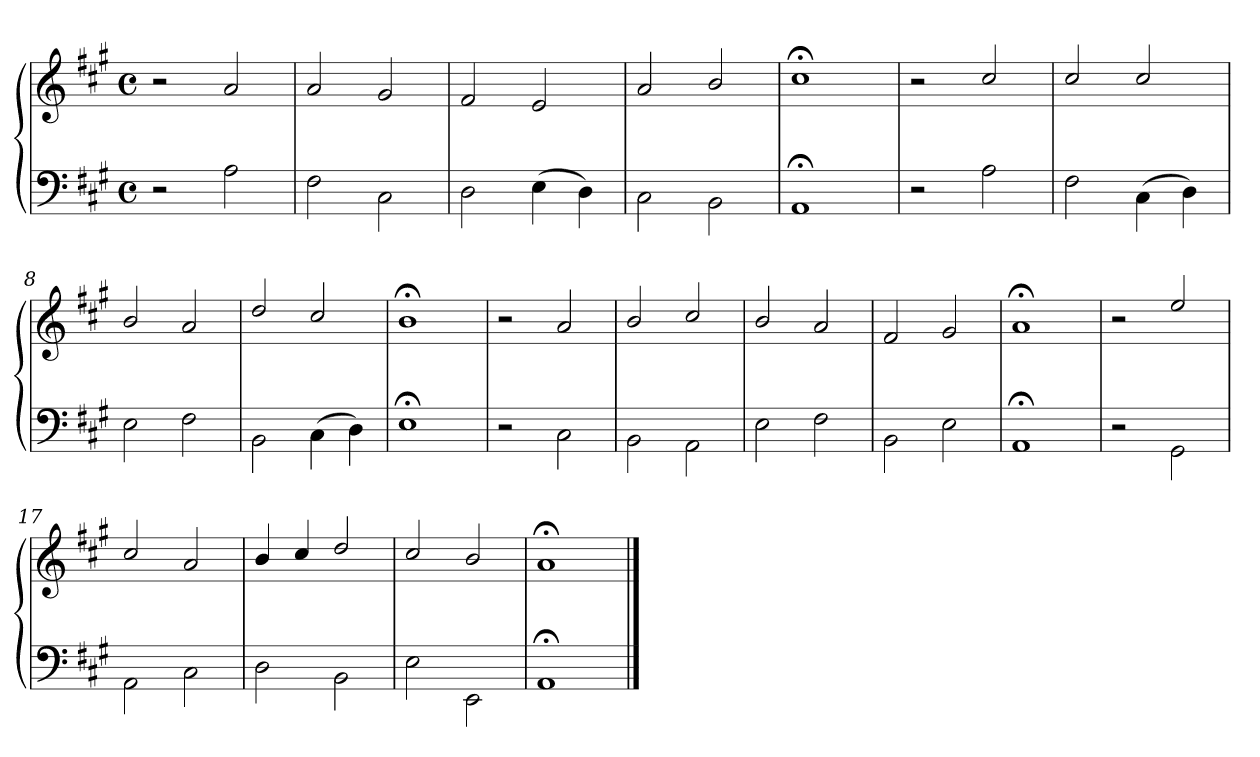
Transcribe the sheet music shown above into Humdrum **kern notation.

**kern	**kern
*part1	*part1
*staff2	*staff1
*clefF4	*clefG2
*k[f#c#g#]	*k[f#c#g#]
*M4/4	*M4/4
*met(c)	*met(c)
=1	=1
2r	2r
2A\	2a/
=2	=2
2F#\	2a/
2C#\	2g#/
=3	=3
2D\	2f#/
(4E\	2e/
4D\)	.
=4	=4
2C#\	2a/
2BB\	2b/
=5	=5
1AA;\	1cc#;</
=6	=6
2r	2r
2A\	2cc#/
=7	=7
2F#\	2cc#/
(4C#\	2cc#/
4D\)	.
=8	=8
2E\	2b/
2F#\	2a/
=9	=9
2BB\	2dd/
(4C#\	2cc#/
4D\)	.
=10	=10
1E;\	1b;</
!!LO:LB:g=z
=11	=11
2r	2r
2C#\	2a/
=12	=12
2BB\	2b/
2AA\	2cc#/
=13	=13
2E\	2b/
2F#\	2a/
=14	=14
2BB\	2f#/
2E\	2g#/
=15	=15
1AA;\	1a;</
=16	=16
2r	2r
2GG#\	2ee/
=17	=17
2AA\	2cc#/
2C#\	2a/
=18	=18
2D\	4b/
.	4cc#/
2BB\	2dd/
=19	=19
2E\	2cc#/
2EE\	2b/
=20	=20
1AA;\	1a;</
==	==
*-	*-
